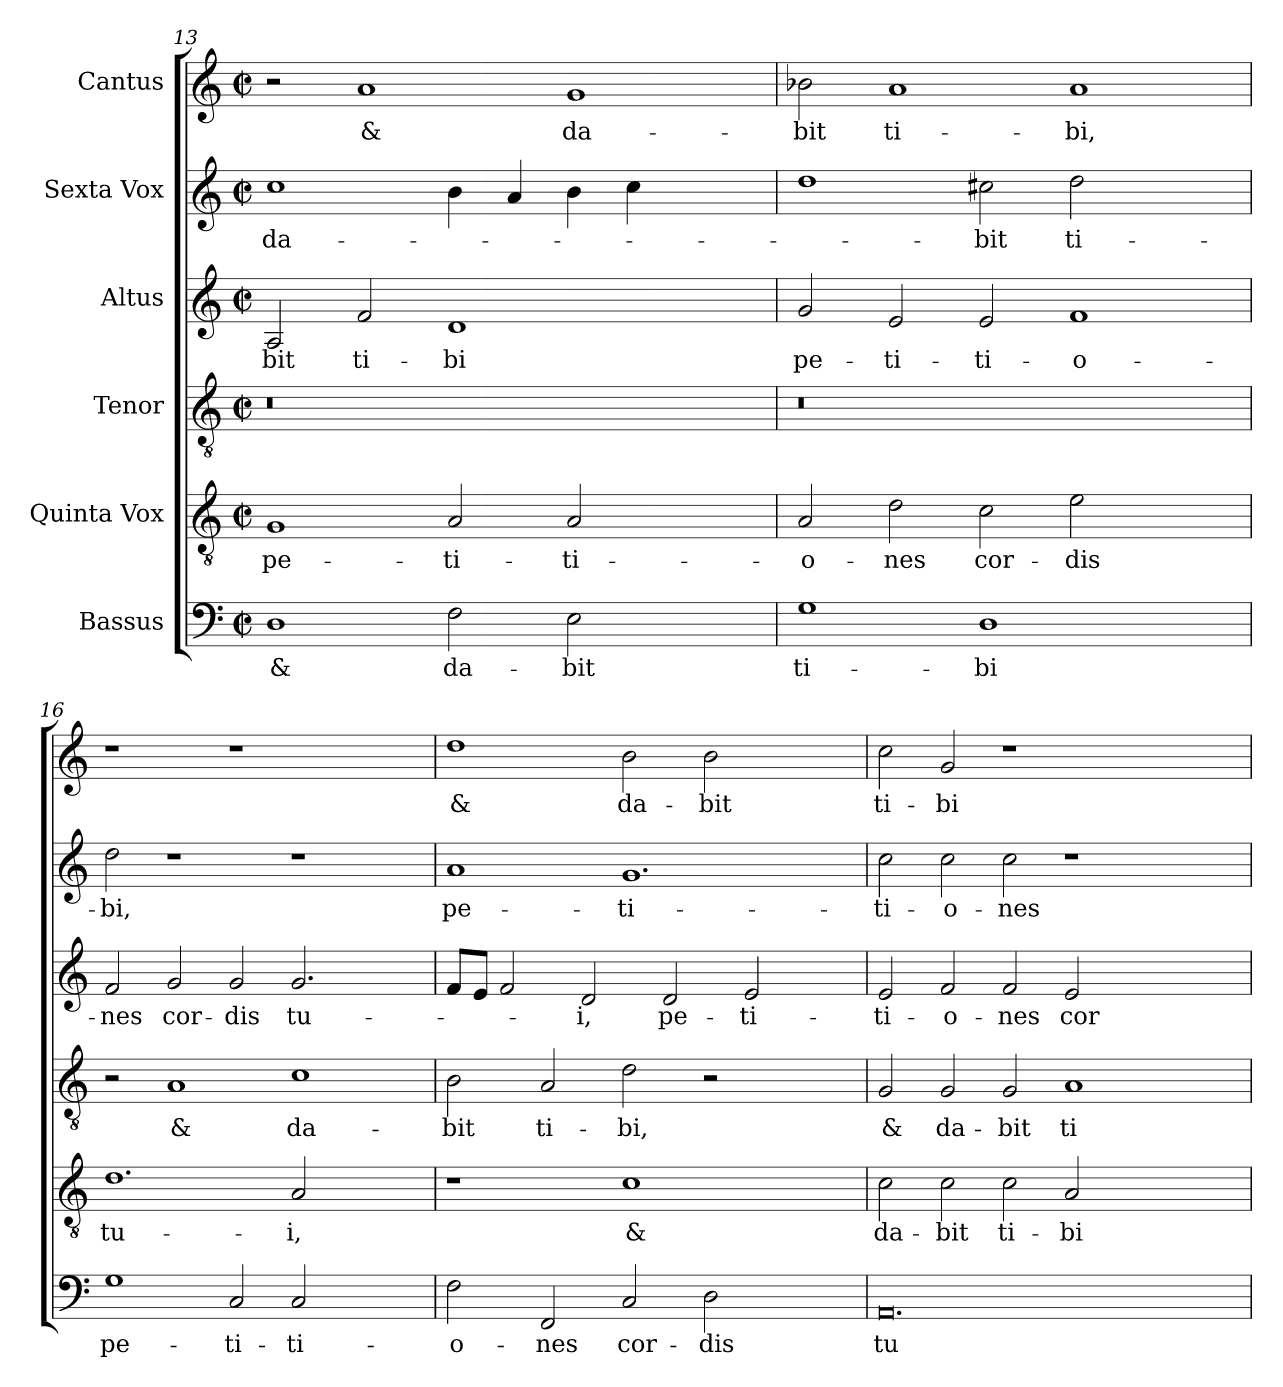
**kern	**text	**kern	**text	**kern	**text	**kern	**text	**kern	**text	**kern	**text
*part6	*part6	*part5	*part5	*part4	*part4	*part3	*part3	*part2	*part2	*part1	*part1
*staff6	*staff6	*staff5	*staff5	*staff4	*staff4	*staff3	*staff3	*staff2	*staff2	*staff1	*staff1
*I"Bassus	*	*I"Quinta Vox	*	*I"Tenor	*	*I"Altus	*	*I"Sexta Vox	*	*I"Cantus	*
*clefF4	*	*clefGv2	*	*clefGv2	*	*clefG2	*	*clefG2	*	*clefG2	*
*k[]	*	*k[]	*	*k[]	*	*k[]	*	*k[]	*	*k[]	*
*C:	*	*C:	*	*C:	*	*C:	*	*C:	*	*C:	*
*M4/2	*	*M4/2	*	*M4/2	*	*M4/2	*	*M4/2	*	*M4/2	*
*met(c|)	*	*met(c|)	*	*met(c|)	*	*met(c|)	*	*met(c|)	*	*met(c|)	*
=13B	=13B	=13B	=13B	=13B	=13B	=13B	=13B	=13B	=13B	=13B	=13B
!	!LO:LY:b	!	!LO:LY:b	!	!	!	!LO:LY:b	!	!LO:LY:b	!	!
1D	&	1G	-pe-	0r	.	2A	-bit	1cc	da-	2r	.
!	!	!	!	!	!	!	!LO:LY:b	!	!	!	!LO:LY:b
.	.	.	.	.	.	2f	ti-	.	.	1a	&
!	!LO:LY:b	!	!LO:LY:b	!	!	!	!LO:LY:b	!	!	!	!
2F	da-	2A	-ti-	.	.	1d	-bi	4b	.	.	.
.	.	.	.	.	.	.	.	4a	.	.	.
!	!LO:LY:b	!	!LO:LY:b	!	!	!	!	!	!	!	!LO:LY:b
2E	-bit	2A	-ti-	.	.	.	.	4b	.	1g	da-
.	.	.	.	.	.	.	.	4cc	.	.	.
2ryy	.	2ryy	.	2ryy	.	2ryy	.	2ryy	.	.	.
=15A	=15A	=15A	=15A	=15A	=15A	=15A	=15A	=15A	=15A	=15A	=15A
!	!LO:LY:b	!	!LO:LY:b	!	!	!	!LO:LY:b	!	!	!	!LO:LY:b
1G	ti-	2A	-o-	0r	.	2g	pe-	1dd	.	2b-X	-bit
!	!	!	!LO:LY:b	!	!	!	!LO:LY:b	!	!	!	!LO:LY:b
.	.	2d	-nes	.	.	2e	-ti-	.	.	1a	ti-
!	!LO:LY:b	!	!LO:LY:b	!	!	!	!LO:LY:b	!	!LO:LY:b	!	!
1D	-bi	2c	cor-	.	.	2e	-ti-	2cc#	-bit	.	.
!	!	!	!LO:LY:b	!	!	!	!LO:LY:b	!	!LO:LY:b	!	!LO:LY:b
.	.	2e	-dis	.	.	1f	-o-	2dd	ti-	1a	-bi,
2ryy	.	2ryy	.	2ryy	.	.	.	2ryy	.	.	.
=16A	=16A	=16A	=16A	=16A	=16A	=16A	=16A	=16A	=16A	=16A	=16A
!	!LO:LY:b	!	!LO:LY:b	!	!	!	!LO:LY:b	!	!LO:LY:b	!	!
1G	pe-	1.d	tu-	2r	.	2f	-nes	2dd	-bi,	1r	.
!	!	!	!	!	!LO:LY:b	!	!LO:LY:b	!	!	!	!
.	.	.	.	1A	&	2g	cor-	1r	.	.	.
!	!LO:LY:b	!	!	!	!	!	!LO:LY:b	!	!	!	!
2C	-ti-	.	.	.	.	2g	-dis	.	.	1r	.
!	!LO:LY:b	!	!LO:LY:b	!	!LO:LY:b	!	!LO:LY:b	!	!	!	!
2C	-ti-	2A	-i,	1c	da-	2.g	tu-	1r	.	.	.
2ryy	.	2ryy	.	.	.	.	.	.	.	2ryy	.
.	.	.	.	.	.	4ryy	.	.	.	.	.
=17A	=17A	=17A	=17A	=17A	=17A	=17A	=17A	=17A	=17A	=17A	=17A
!	!LO:LY:b	!	!	!	!LO:LY:b	!	!	!	!LO:LY:b	!	!LO:LY:b
2F	-o-	1r	.	2B	-bit	8fL	.	1a	pe-	1dd	&
.	.	.	.	.	.	8eJ	.	.	.	.	.
.	.	.	.	.	.	2f	.	.	.	.	.
!	!LO:LY:b	!	!	!	!LO:LY:b	!	!	!	!	!	!
2FF	-nes	.	.	2A	ti-	.	.	.	.	.	.
!	!	!	!	!	!	!	!LO:LY:b	!	!	!	!
.	.	.	.	.	.	2d	-i,	.	.	.	.
!	!LO:LY:b	!	!LO:LY:b	!	!LO:LY:b	!	!	!	!LO:LY:b	!	!LO:LY:b
2C	cor-	1c	&	2d	-bi,	.	.	1.g	-ti-	2b	da-
!	!	!	!	!	!	!	!LO:LY:b	!	!	!	!
.	.	.	.	.	.	2d	pe-	.	.	.	.
!	!LO:LY:b	!	!	!	!	!	!	!	!	!	!LO:LY:b
2D	-dis	.	.	2r	.	.	.	.	.	2b	-bit
!	!	!	!	!	!	!	!LO:LY:b	!	!	!	!
.	.	.	.	.	.	2e	-ti-	.	.	.	.
2ryy	.	2ryy	.	2ryy	.	.	.	.	.	2ryy	.
.	.	.	.	.	.	4ryy	.	.	.	.	.
!!LO:LB:g=z
=17B	=17B	=17B	=17B	=17B	=17B	=17B	=17B	=17B	=17B	=17B	=17B
!	!LO:LY:b	!	!LO:LY:b	!	!LO:LY:b	!	!LO:LY:b	!	!LO:LY:b	!	!LO:LY:b
0.AA	tu-	2c	da-	2G	&	2e	-ti-	2cc	-ti-	2cc	ti-
!	!	!	!LO:LY:b	!	!LO:LY:b	!	!LO:LY:b	!	!LO:LY:b	!	!LO:LY:b
.	.	2c	-bit	2G	da-	2f	-o-	2cc	-o-	2g	-bi
!	!	!	!LO:LY:b	!	!LO:LY:b	!	!LO:LY:b	!	!LO:LY:b	!	!
.	.	2c	ti-	2G	-bit	2f	-nes	2cc	-nes	1r	.
!	!	!	!LO:LY:b	!	!LO:LY:b	!	!LO:LY:b	!	!	!	!
.	.	2A	-bi-	1A	ti-	2e	cor-	1r	.	.	.
.	.	1ryy	.	.	.	1ryy	.	.	.	1ryy	.
.	.	.	.	2ryy	.	.	.	2ryy	.	.	.
=	=	=	=	=	=	=	=	=	=	=	=
*-	*-	*-	*-	*-	*-	*-	*-	*-	*-	*-	*-
